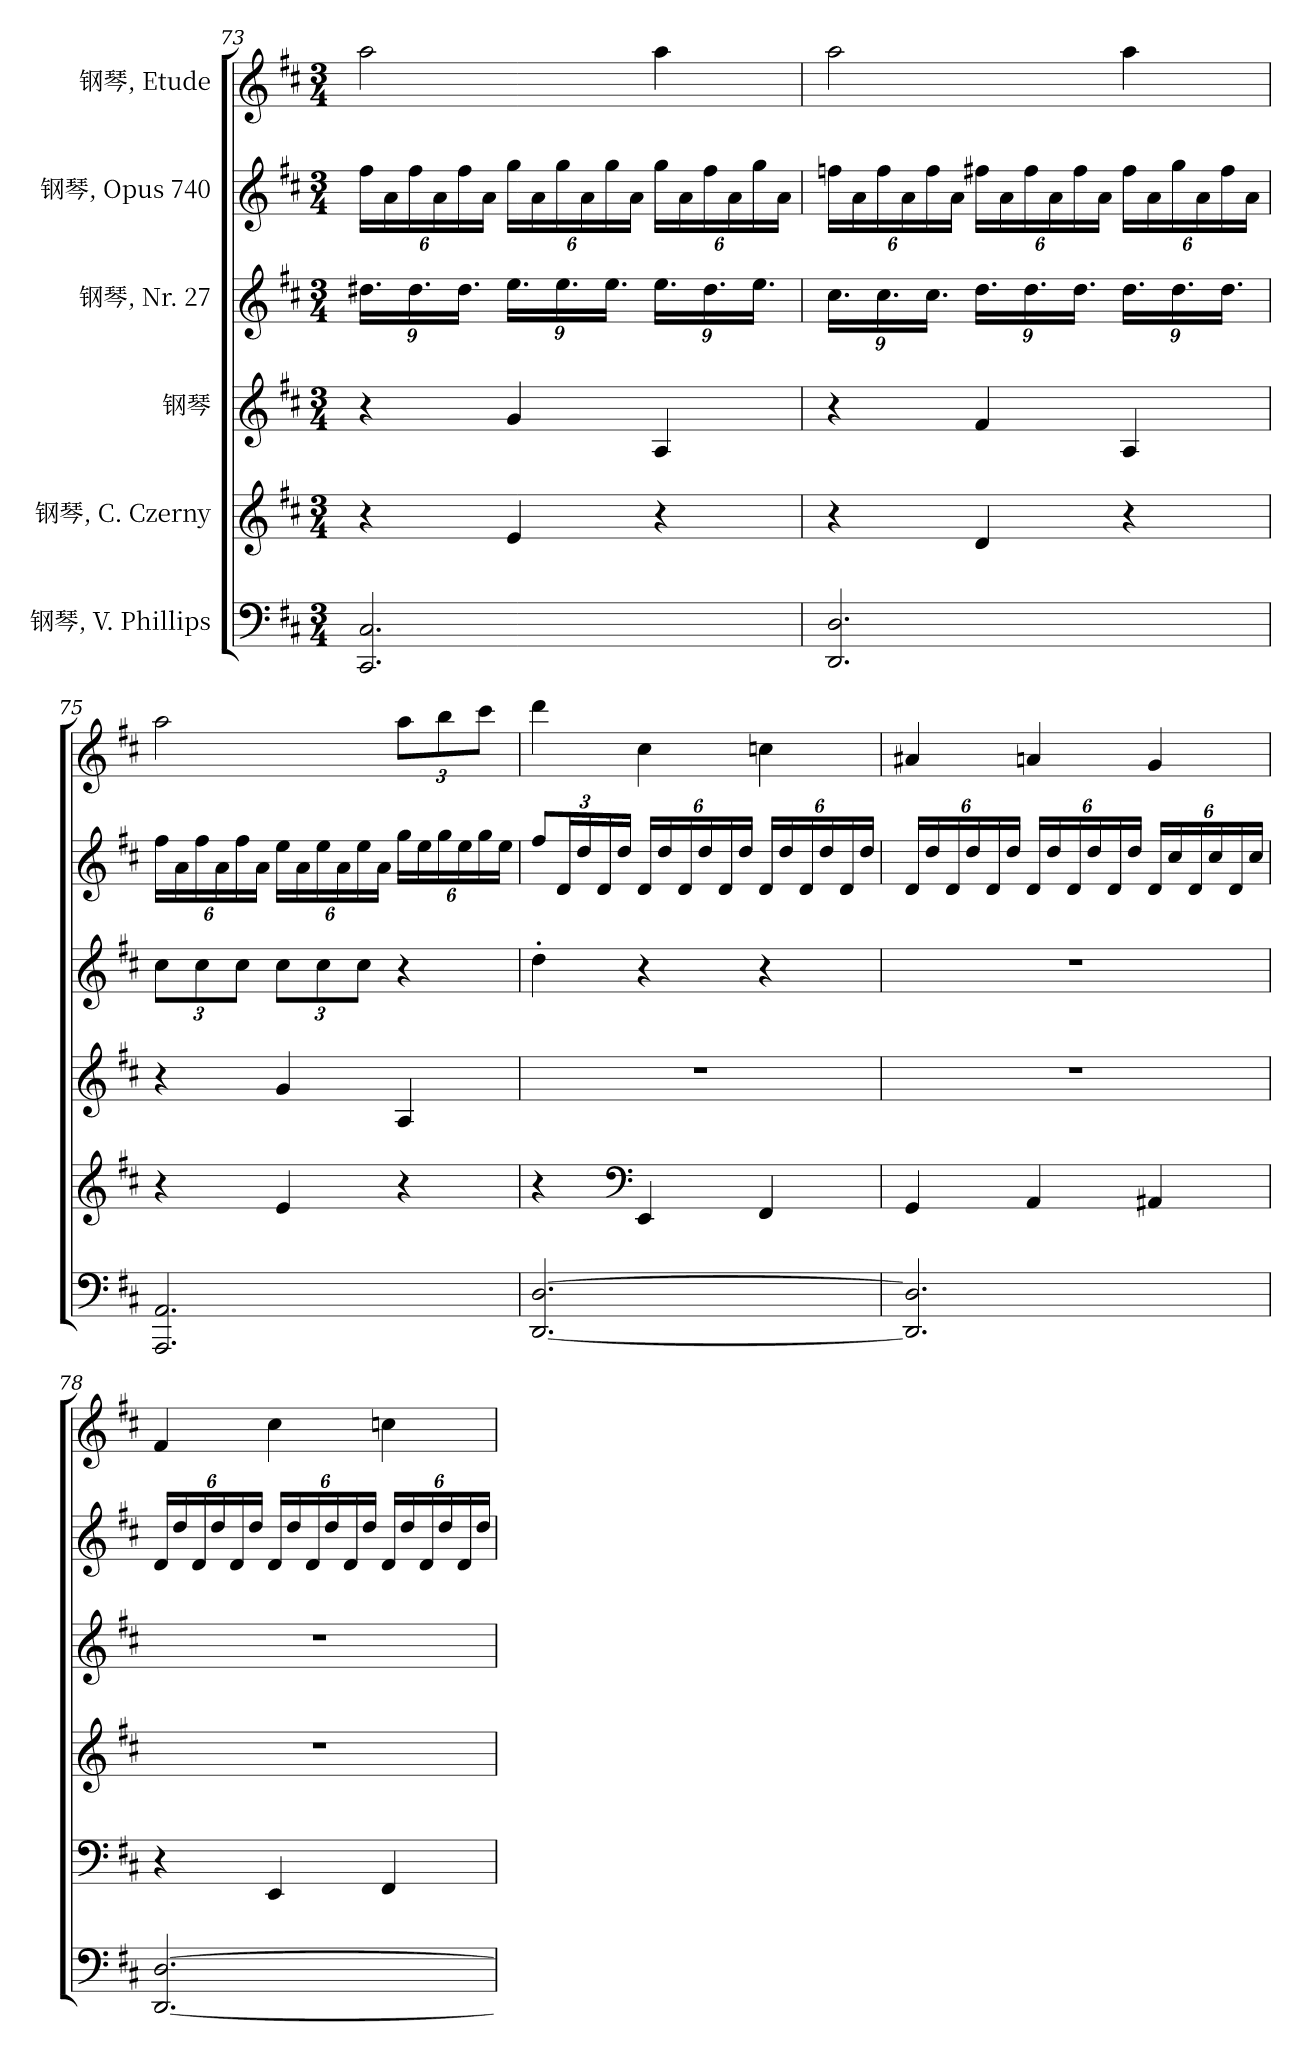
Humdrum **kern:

**kern	**kern	**kern	**kern	**kern	**kern
*part6	*part5	*part4	*part3	*part2	*part1
*staff6	*staff5	*staff4	*staff3	*staff2	*staff1
*I"钢琴, V. Phillips	*I"钢琴, C. Czerny	*I"钢琴	*I"钢琴, Nr. 27	*I"钢琴, Opus 740	*I"钢琴, Etude
*clefF4	*clefG2	*clefG2	*clefG2	*clefG2	*clefG2
*k[f#c#]	*k[f#c#]	*k[f#c#]	*k[f#c#]	*k[f#c#]	*k[f#c#]
*M3/4	*M3/4	*M3/4	*M3/4	*M3/4	*M3/4
*MM104	*MM104	*MM104	*MM104	*MM104	*MM104
*	*	*	*Xbrackettup	*Xbrackettup	*
=73	=73	=73	=73	=73	=73
2.CC#/ 2.C#/	4r	4r	18.dd#X\LL	24ff#\LL	2aa\
.	.	.	.	24a\	.
.	.	.	18.dd#\	24ff#\	.
.	.	.	.	24a\	.
.	.	.	18.dd#\JJ	24ff#\	.
.	.	.	.	24a\JJ	.
.	4e/	4g/	18.ee\LL	24gg\LL	.
.	.	.	.	24a\	.
.	.	.	18.ee\	24gg\	.
.	.	.	.	24a\	.
.	.	.	18.ee\JJ	24gg\	.
.	.	.	.	24a\JJ	.
*	*	*	*	*	*MM106
.	4r	4A/	18.ee\LL	24gg\LL	4aa\
.	.	.	.	24a\	.
.	.	.	18.dd#\	24ff#\	.
.	.	.	.	24a\	.
.	.	.	18.ee\JJ	24gg\	.
.	.	.	.	24a\JJ	.
!!LO:LB:g=z
=74	=74	=74	=74	=74	=74
2.DD/ 2.D/	4r	4r	18.cc#\LL	24ffn\LL	2aa\
.	.	.	.	24a\	.
.	.	.	18.cc#\	24ff\	.
.	.	.	.	24a\	.
.	.	.	18.cc#\JJ	24ff\	.
.	.	.	.	24a\JJ	.
.	4d/	4f#/	18.dd\LL	24ff#X\LL	.
.	.	.	.	24a\	.
.	.	.	18.dd\	24ff#\	.
.	.	.	.	24a\	.
.	.	.	18.dd\JJ	24ff#\	.
.	.	.	.	24a\JJ	.
.	4r	4A/	18.dd\LL	24ff#\LL	4aa\
.	.	.	.	24a\	.
.	.	.	18.dd\	24gg\	.
.	.	.	.	24a\	.
.	.	.	18.dd\JJ	24ff#\	.
.	.	.	.	24a\JJ	.
=75	=75	=75	=75	=75	=75
*	*	*	*	*	*MM104
2.AAA/ 2.AA/	4r	4r	12cc#\L	24ff#\LL	2aa\
.	.	.	.	24a\	.
.	.	.	12cc#\	24ff#\	.
.	.	.	.	24a\	.
.	.	.	12cc#\J	24ff#\	.
.	.	.	.	24a\JJ	.
.	4e/	4g/	12cc#\L	24ee\LL	.
.	.	.	.	24a\	.
.	.	.	12cc#\	24ee\	.
.	.	.	.	24a\	.
.	.	.	12cc#\J	24ee\	.
.	.	.	.	24a\JJ	.
*	*	*	*	*	*Xbrackettup
*	*	*	*	*	*MM100
.	4r	4A/	4r	24gg\LL	12aa\L
.	.	.	.	24ee\	.
.	.	.	.	24gg\	12bb\
.	.	.	.	24ee\	.
*	*	*	*	*	*MM98
.	.	.	.	24gg\	12ccc#\J
.	.	.	.	24ee\JJ	.
!!LO:PB:g=z
=76	=76	=76	=76	=76	=76
*	*	*	*	*	*MM104
[2.DD/ [2.D/	4r	2.r	4dd'\	12ff#/L	4ddd\
.	.	.	.	24d/L	.
.	.	.	.	24dd/	.
.	.	.	.	24d/	.
.	.	.	.	24dd/JJ	.
*	*clefF4	*	*	*	*
.	4EE/	.	4r	24d/LL	4cc#\
.	.	.	.	24dd/	.
.	.	.	.	24d/	.
.	.	.	.	24dd/	.
.	.	.	.	24d/	.
.	.	.	.	24dd/JJ	.
.	4FF#/	.	4r	24d/LL	4ccn\
.	.	.	.	24dd/	.
.	.	.	.	24d/	.
.	.	.	.	24dd/	.
.	.	.	.	24d/	.
.	.	.	.	24dd/JJ	.
=77	=77	=77	=77	=77	=77
*	*	*	*	*	*MM100
2.DD/] 2.D/]	4GG/	2.r	2.r	24d/LL	4a#X/
.	.	.	.	24dd/	.
.	.	.	.	24d/	.
.	.	.	.	24dd/	.
.	.	.	.	24d/	.
.	.	.	.	24dd/JJ	.
*	*	*	*	*	*MM102
.	4AA/	.	.	24d/LL	4an/
.	.	.	.	24dd/	.
.	.	.	.	24d/	.
.	.	.	.	24dd/	.
.	.	.	.	24d/	.
.	.	.	.	24dd/JJ	.
*	*	*	*	*	*MM98
.	4AA#X/	.	.	24d/LL	4g/
.	.	.	.	24cc#/	.
.	.	.	.	24d/	.
.	.	.	.	24cc#/	.
.	.	.	.	24d/	.
.	.	.	.	24cc#/JJ	.
!!LO:LB:g=z
=78	=78	=78	=78	=78	=78
*	*	*	*	*	*MM102
[2.DD/ [2.D/	4r	2.r	2.r	24d/LL	4f#/
.	.	.	.	24dd/	.
.	.	.	.	24d/	.
.	.	.	.	24dd/	.
.	.	.	.	24d/	.
.	.	.	.	24dd/JJ	.
.	4EE/	.	.	24d/LL	4cc#\
.	.	.	.	24dd/	.
.	.	.	.	24d/	.
.	.	.	.	24dd/	.
.	.	.	.	24d/	.
.	.	.	.	24dd/JJ	.
*	*	*	*	*	*MM98
.	4FF#/	.	.	24d/LL	4ccn\
.	.	.	.	24dd/	.
.	.	.	.	24d/	.
.	.	.	.	24dd/	.
.	.	.	.	24d/	.
.	.	.	.	24dd/JJ	.
=	=	=	=	=	=
*-	*-	*-	*-	*-	*-
